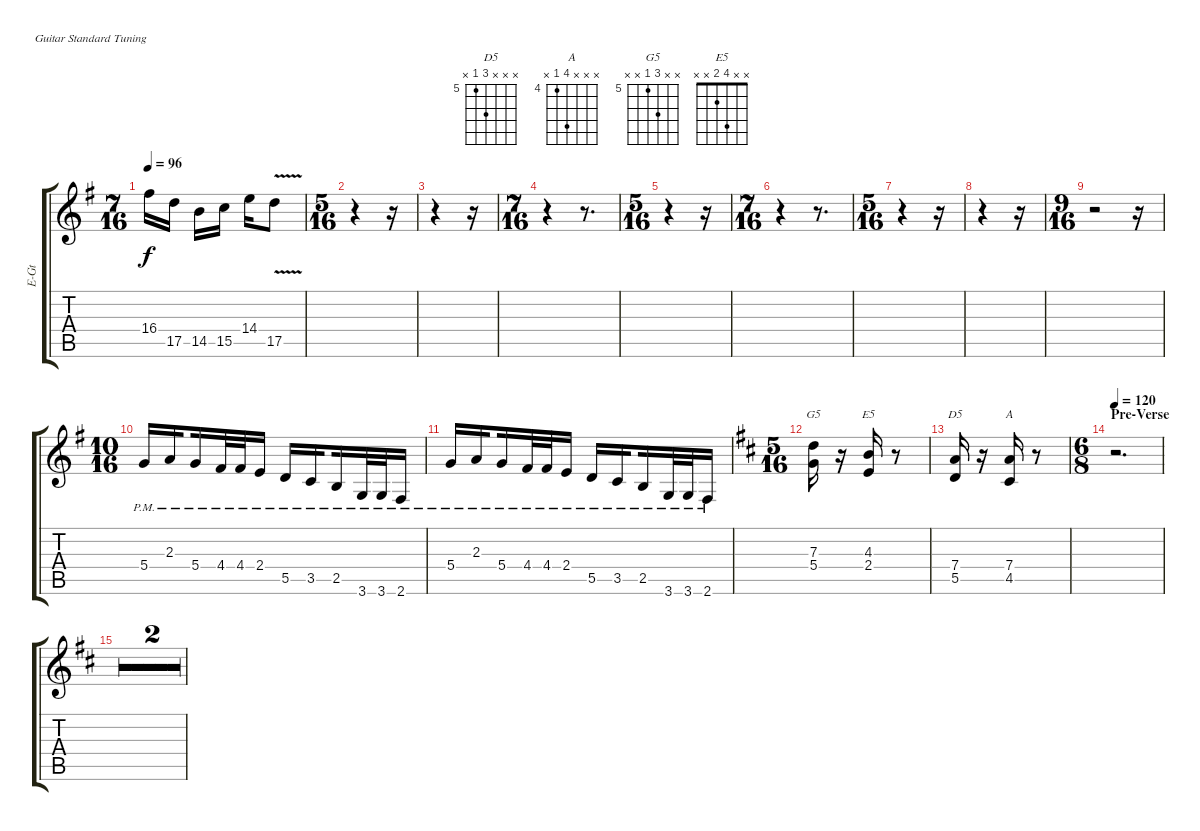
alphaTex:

\defaultSystemsLayout 4
\bracketExtendMode groupsimilarinstruments
\otherSystemsTrackNameOrientation horizontal
\track ("Rhythm Guitar I" "E-Gt") {multiBarRest instrument distortionguitar}
\staff {score tabs}
\tuning (E4 B3 G3 D3 A2 E2)
\chord ("D5" x x x 7 5 x) {firstfret 5 showfingering false}
\chord ("A" x x x 7 4 x) {firstfret 4 showfingering false}
\chord ("G5" x x 7 5 x x) {firstfret 5 showfingering false}
\chord ("E5" x x 4 2 x x) {showfingering false}
\ts (7 16)
\beaming (8 3 3 1)
\tempo 96
\clef g2
\ks g
16.4{acc #}.16{dy f beam Down beam merge} 17.5{acc forcenatural}.16{beam Down beam split} 14.5{acc forcenatural}.16{beam Down beam merge} 15.5{acc forcenatural}.16{beam Down beam split} 14.4{acc forcenatural}.16{beam Down beam merge} 17.5{v acc forcenatural}.8{beam Down} |
\ts (5 16)
\beaming (8 3 3 1)
r.4{beam Down} r.16{beam Down} |
r.4{beam Down} r.16{beam Down} |
\ts (7 16)
\beaming (8 3 3 1)
r.4{beam Down} r.8{d beam Down} |
\ts (5 16)
\beaming (8 3 3 1)
r.4{beam Down} r.16{beam Down} |
\ts (7 16)
\beaming (8 3 3 1)
r.4{beam Down} r.8{d beam Down} |
\ts (5 16)
\beaming (8 3 3 1)
r.4{beam Down} r.16{beam Down} |
r.4{beam Down} r.16{beam Down} |
\ts (9 16)
\beaming (8 3 3 1)
r.2{beam Down} r.16{beam Down} |
\ts (10 16)
\beaming (8 3 3 1)
5.4{pm acc forcenatural}.16{beam Up} 2.3{pm acc forcenatural}.16{beam Up beam splitsecondary} 5.4{pm acc forcenatural}.16{beam Up} 4.4{pm acc #}.32{beam Up} 4.4{pm acc #}.32{beam Up beam merge} 2.4{pm acc forcenatural}.16{beam Up beam split} 5.5{pm acc forcenatural}.16{beam Up beam merge} 3.5{pm acc forcenatural}.16{beam Up beam splitsecondary} 2.5{pm acc forcenatural}.16{beam Up} 3.6{pm acc forcenatural}.32{beam Up} 3.6{pm acc forcenatural}.32{beam Up} 2.6{pm acc #}.16{beam Up} |
5.4{pm acc forcenatural}.16{beam Up} 2.3{pm acc forcenatural}.16{beam Up beam splitsecondary} 5.4{pm acc forcenatural}.16{beam Up} 4.4{pm acc #}.32{beam Up} 4.4{pm acc #}.32{beam Up beam merge} 2.4{pm acc forcenatural}.16{beam Up beam split} 5.5{pm acc forcenatural}.16{beam Up beam merge} 3.5{pm acc forcenatural}.16{beam Up beam splitsecondary} 2.5{pm acc forcenatural}.16{beam Up} 3.6{pm acc forcenatural}.32{beam Up} 3.6{pm acc forcenatural}.32{beam Up} 2.6{pm acc #}.16{beam Up} |
\ts (5 16)
\beaming (8 3 3 1)
\ks d
(5.4{acc forcenatural} 7.3{acc forcenatural}).16{ch "G5" beam Down beam split} r.16{beam Down beam split} (4.3{acc forcenatural} 2.4{acc forcenatural}).16{ch "E5" beam Up beam split} r.8{beam Up beam split} |
(7.4{acc forcenatural} 5.5{acc forcenatural}).16{ch "D5" beam Up beam split} r.16{beam Up beam split} (4.5{acc #} 7.4{acc forcenatural}).16{ch "A" beam Up beam split} r.8{beam Up} |
\ts (6 8)
\beaming (8 3 3)
\section ("" "Pre-Verse")
\tempo 120
r.2{d beam Down} |
r.2{d beam Down} |
r.2{d beam Down}
